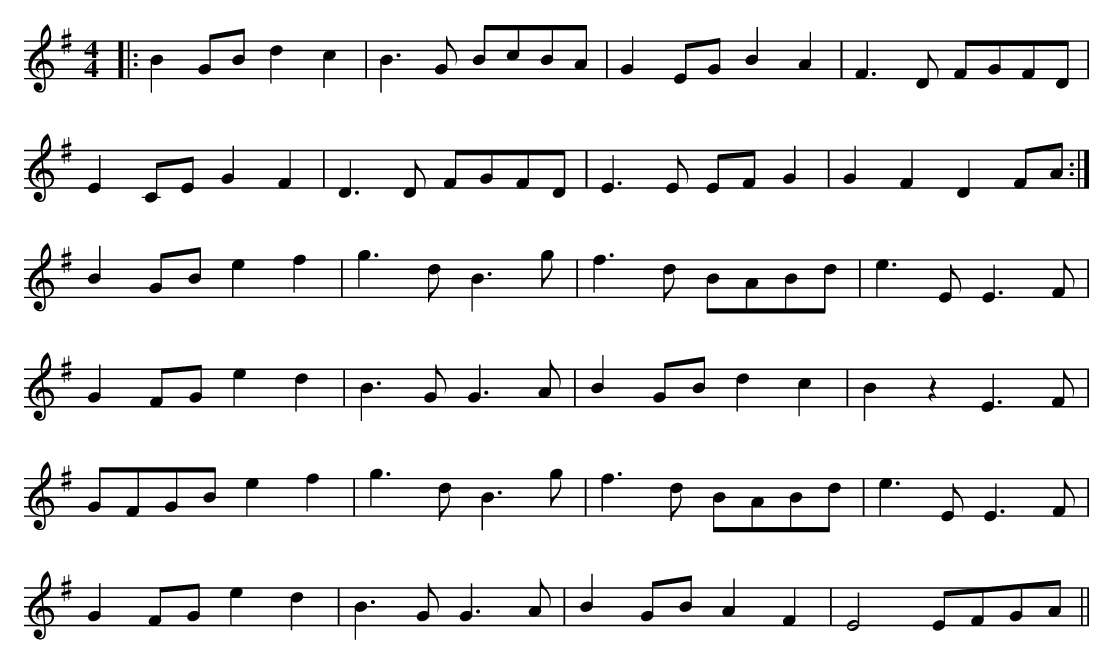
X:1
M:4/4
K:Emin
|:B2 GB d2c2|B3 G BcBA|G2 EG B2 A2|F3 D FGFD|
E2 CE G2 F2|D3 D FGFD|E3 E EF G2|G2 F2 D2 FA:|
B2 GB e2 f2|g3 d B3 g|f3 d BABd|e3 E E3 F|
G2 FG e2 d2|B3 G G3 A|B2 GB d2 c2|B2 z2 E3 F|
GFGB e2 f2|g3 d B3 g|f3 d BABd|e3 E E3 F|
G2 FG e2 d2|B3 G G3 A|B2 GB A2 F2|E4EFGA||
